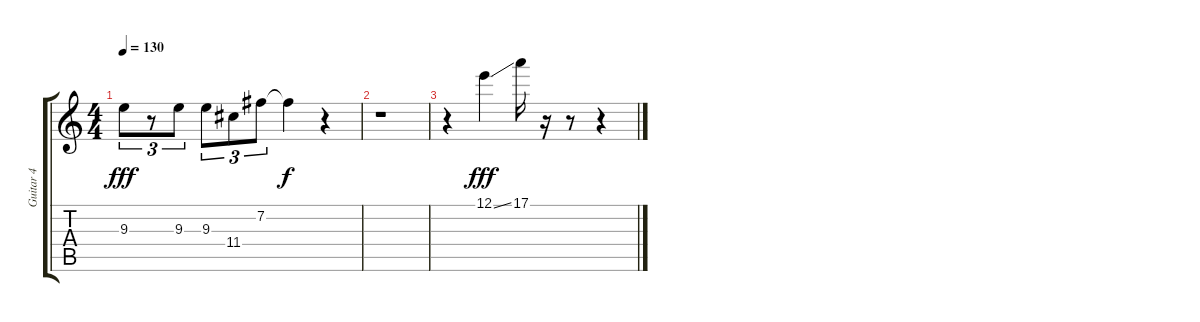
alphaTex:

\track ("Guitar 4" "Guitar 4") {instrument distortionguitar}
\staff {score tabs}
\tuning (E4 B3 G3 D3 A2 E2) {hide}
\ts (4 4)
\tempo 130
\clef g2
\ks c
9.3.8{tu (3 2) dy fff} r.8{tu (3 2)} 9.3.8{tu (3 2)} 9.3.8{tu (3 2)} 11.4.8{tu (3 2)} 7.2.8{tu (3 2)} 7.2{t}.4{dy f} r.4 |
r.1 |
r.4 12.1{ss}.4{dy fff} 17.1.16 r.16 r.8 r.4
